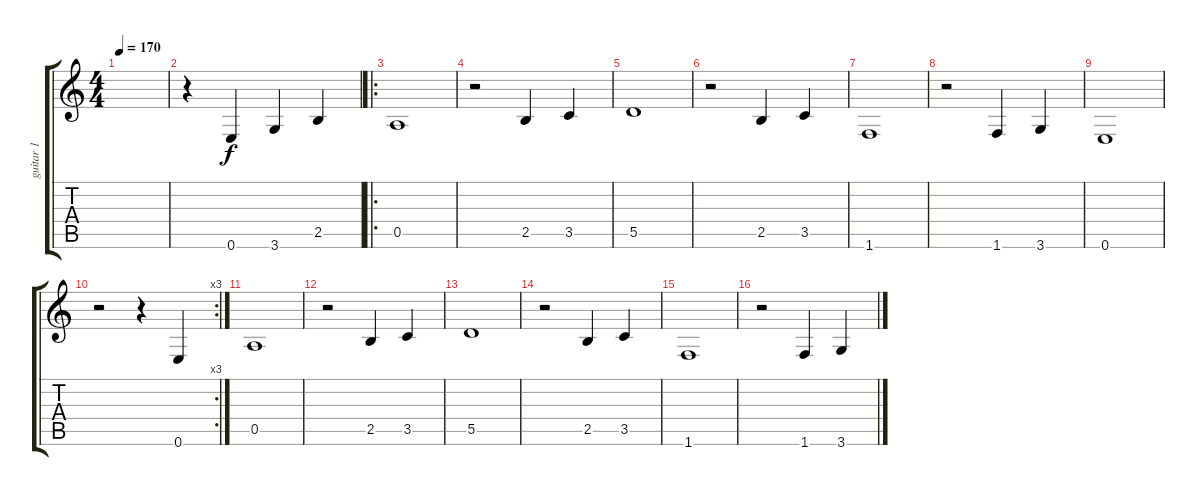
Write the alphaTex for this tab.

\track ("guitar 1" "guitar 1") {instrument acousticguitarnylon}
\staff {score tabs}
\tuning (E4 B3 G3 D3 A2 E2) {hide}
\ts (4 4)
\tempo 170
\clef g2
\ks c
|
r.4 0.6.4 3.6.4 2.5.4 |
\ro
0.5.1 |
r.2 2.5.4 3.5.4 |
5.5.1 |
r.2 2.5.4 3.5.4 |
1.6.1 |
r.2 1.6.4 3.6.4 |
0.6.1 |
\rc 3
r.2 r.4 0.6.4 |
0.5.1 |
r.2 2.5.4 3.5.4 |
5.5.1 |
r.2 2.5.4 3.5.4 |
1.6.1 |
r.2 1.6.4 3.6.4
